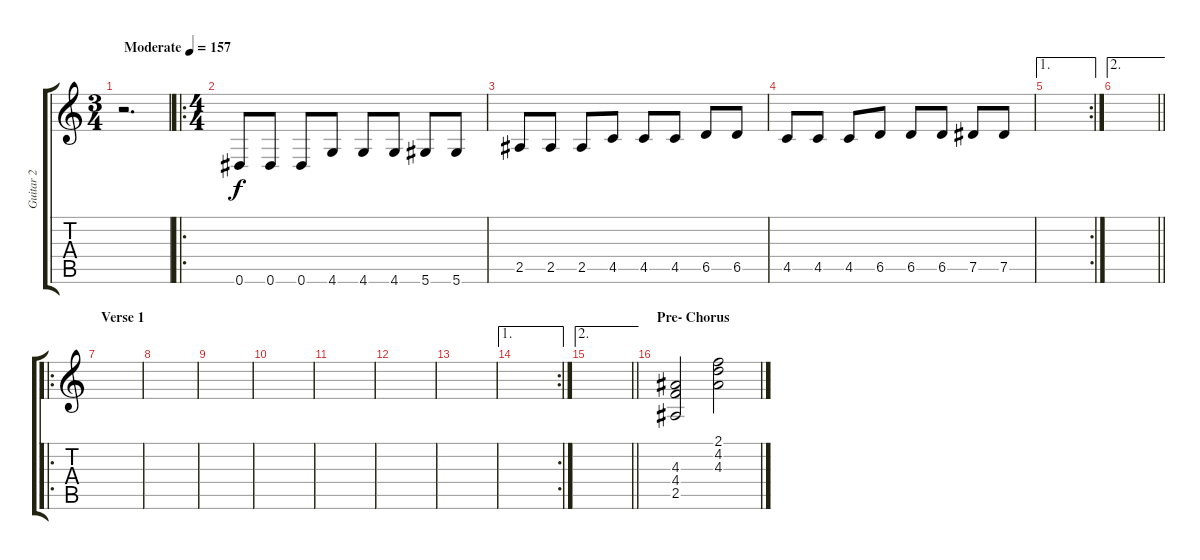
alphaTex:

\track ("Guitar 2" "Guitar 2") {instrument overdrivenguitar bank 255}
\staff {score tabs}
\tuning (Eb4 Bb3 Gb3 Db3 Ab2 Eb2) {hide}
\ts (3 4)
\tempo (157 "Moderate")
\clef g2
\ks c
r.2{d dy f instrument overdrivenguitar} |
\ro
\ts (4 4)
0.6.8 0.6.8 0.6.8 4.6.8 4.6.8 4.6.8 5.6.8 5.6.8 |
2.5.8 2.5.8 2.5.8 4.5.8 4.5.8 4.5.8 6.5.8 6.5.8 |
4.5.8 4.5.8 4.5.8 6.5.8 6.5.8 6.5.8 7.5.8 7.5.8 |
\ae 1
\rc 2
|
\ae 2
\barLineRight lightlight
|
\ro
\section ("" "Verse 1")
|
|
|
|
|
|
|
\ae 1
\rc 2
|
\ae 2
\barLineRight lightlight
|
\section ("" "Pre- Chorus")
(4.3 4.4 2.5).2 (2.1 4.2 4.3).2
